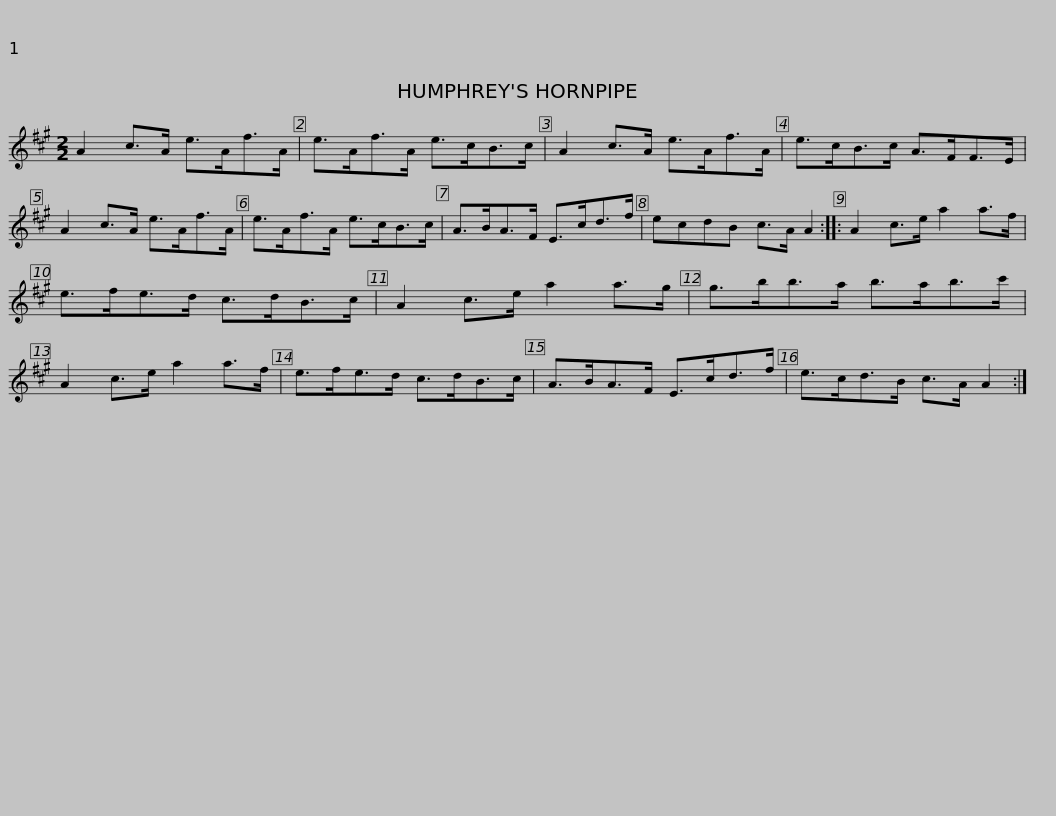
X:1
L:1/8
M:2/2
I:linebreak $
K:A
V:1 treble
V:1
 A2 c>A e>Af>A | e>Af>A e>cB>c | A2 c>A e>Af>A | e>cB>c A>FF>E | A2 c>A e>Af>A |$ %5
 e>Af>A e>cB>c | A>BA>F E>cd>f | ecdB c>A A2 :: A2 c>e a2 a>f | e>fe>d c>dB>c |$ %10
 A2 c>e a2 a>g | g>bb>a b>ab>c' | A2 c>e a2 a>f | e>fe>d c>dB>c | A>BA>F E>cd>f |$ %15
 e>cd>B c>A A2 :| %16
